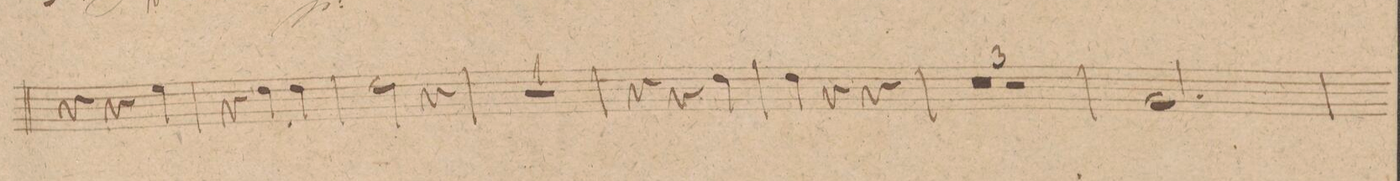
**kern	**dynam
*I"Corno 1mo in D	*
*clefG2	*
*k[f#c#]	*
*M3/4	*
4r	.
4r	.
4f#\	.
=16	=16
4r	.
4e\	.
4e\	.
=17	=17
2e\	.
4r	.
=18	=18
2.r	.
=19	=19
4r	.
4r	.
4e\	.
=20	=20
4e\	.
4r	.
4r	.
=21	=21
1.r	.
=22	=22
=23	=23
2.r	.
=24	=24
2.A/	.
=25	=25
*-	*-
